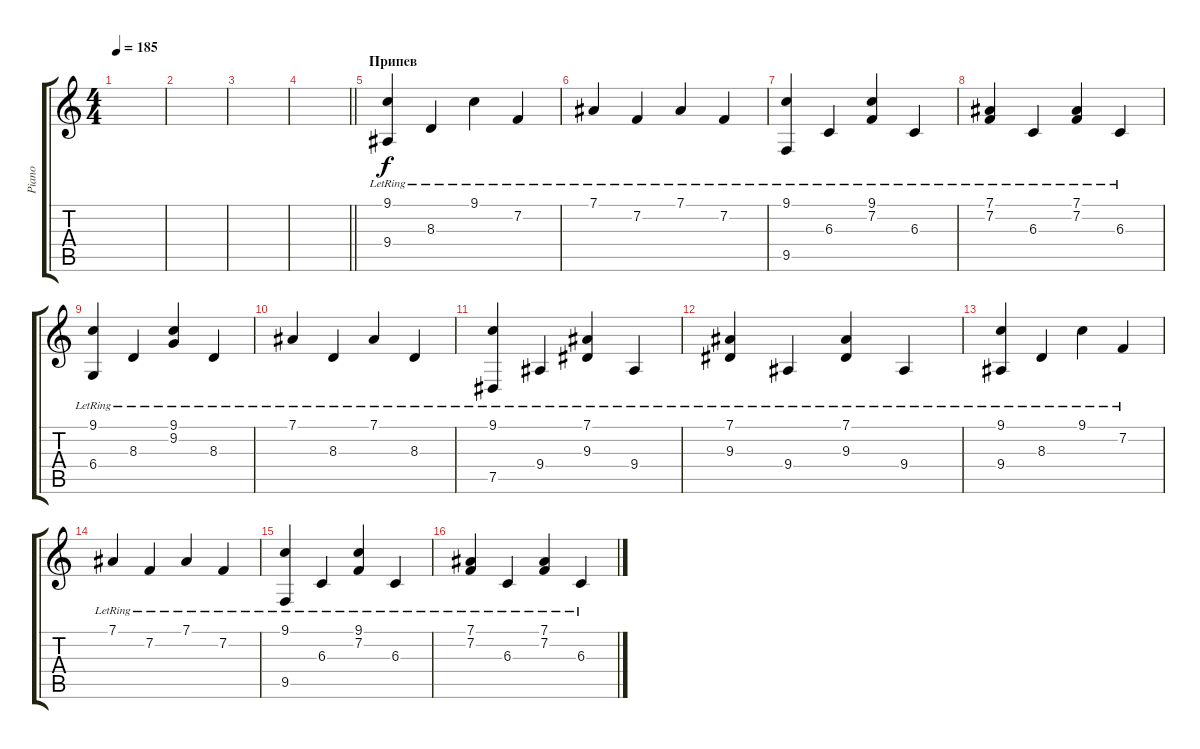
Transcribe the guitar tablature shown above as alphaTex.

\track ("Piano" "Piano") {instrument brightacousticpiano}
\staff {score tabs}
\tuning (Eb4 Bb3 Gb3 Db3 Ab2 Eb2) {hide}
\ts (4 4)
\tempo 185
\clef g2
\ks c
|
|
|
\barLineRight lightlight
|
\section ("" "Припев")
(9.1{lr} 9.4{lr}).4 8.3{lr}.4 9.1{lr}.4 7.2{lr}.4 |
7.1{lr}.4 7.2{lr}.4 7.1{lr}.4 7.2{lr}.4 |
(9.1{lr} 9.5{lr}).4 6.3{lr}.4 (9.1{lr} 7.2{lr}).4 6.3{lr}.4 |
(7.1{lr} 7.2{lr}).4 6.3{lr}.4 (7.1{lr} 7.2{lr}).4 6.3{lr}.4 |
(9.1{lr} 6.4{lr}).4 8.3{lr}.4 (9.1{lr} 9.2{lr}).4 8.3{lr}.4 |
7.1{lr}.4 8.3{lr}.4 7.1{lr}.4 8.3{lr}.4 |
(9.1{lr} 7.5{lr}).4 9.4{lr}.4 (7.1{lr} 9.3{lr}).4 9.4{lr}.4 |
(7.1{lr} 9.3{lr}).4 9.4{lr}.4 (7.1{lr} 9.3{lr}).4 9.4{lr}.4 |
(9.1{lr} 9.4{lr}).4 8.3{lr}.4 9.1{lr}.4 7.2{lr}.4 |
7.1{lr}.4 7.2{lr}.4 7.1{lr}.4 7.2{lr}.4 |
(9.1{lr} 9.5{lr}).4 6.3{lr}.4 (9.1{lr} 7.2{lr}).4 6.3{lr}.4 |
(7.1{lr} 7.2{lr}).4 6.3{lr}.4 (7.1{lr} 7.2{lr}).4 6.3{lr}.4
